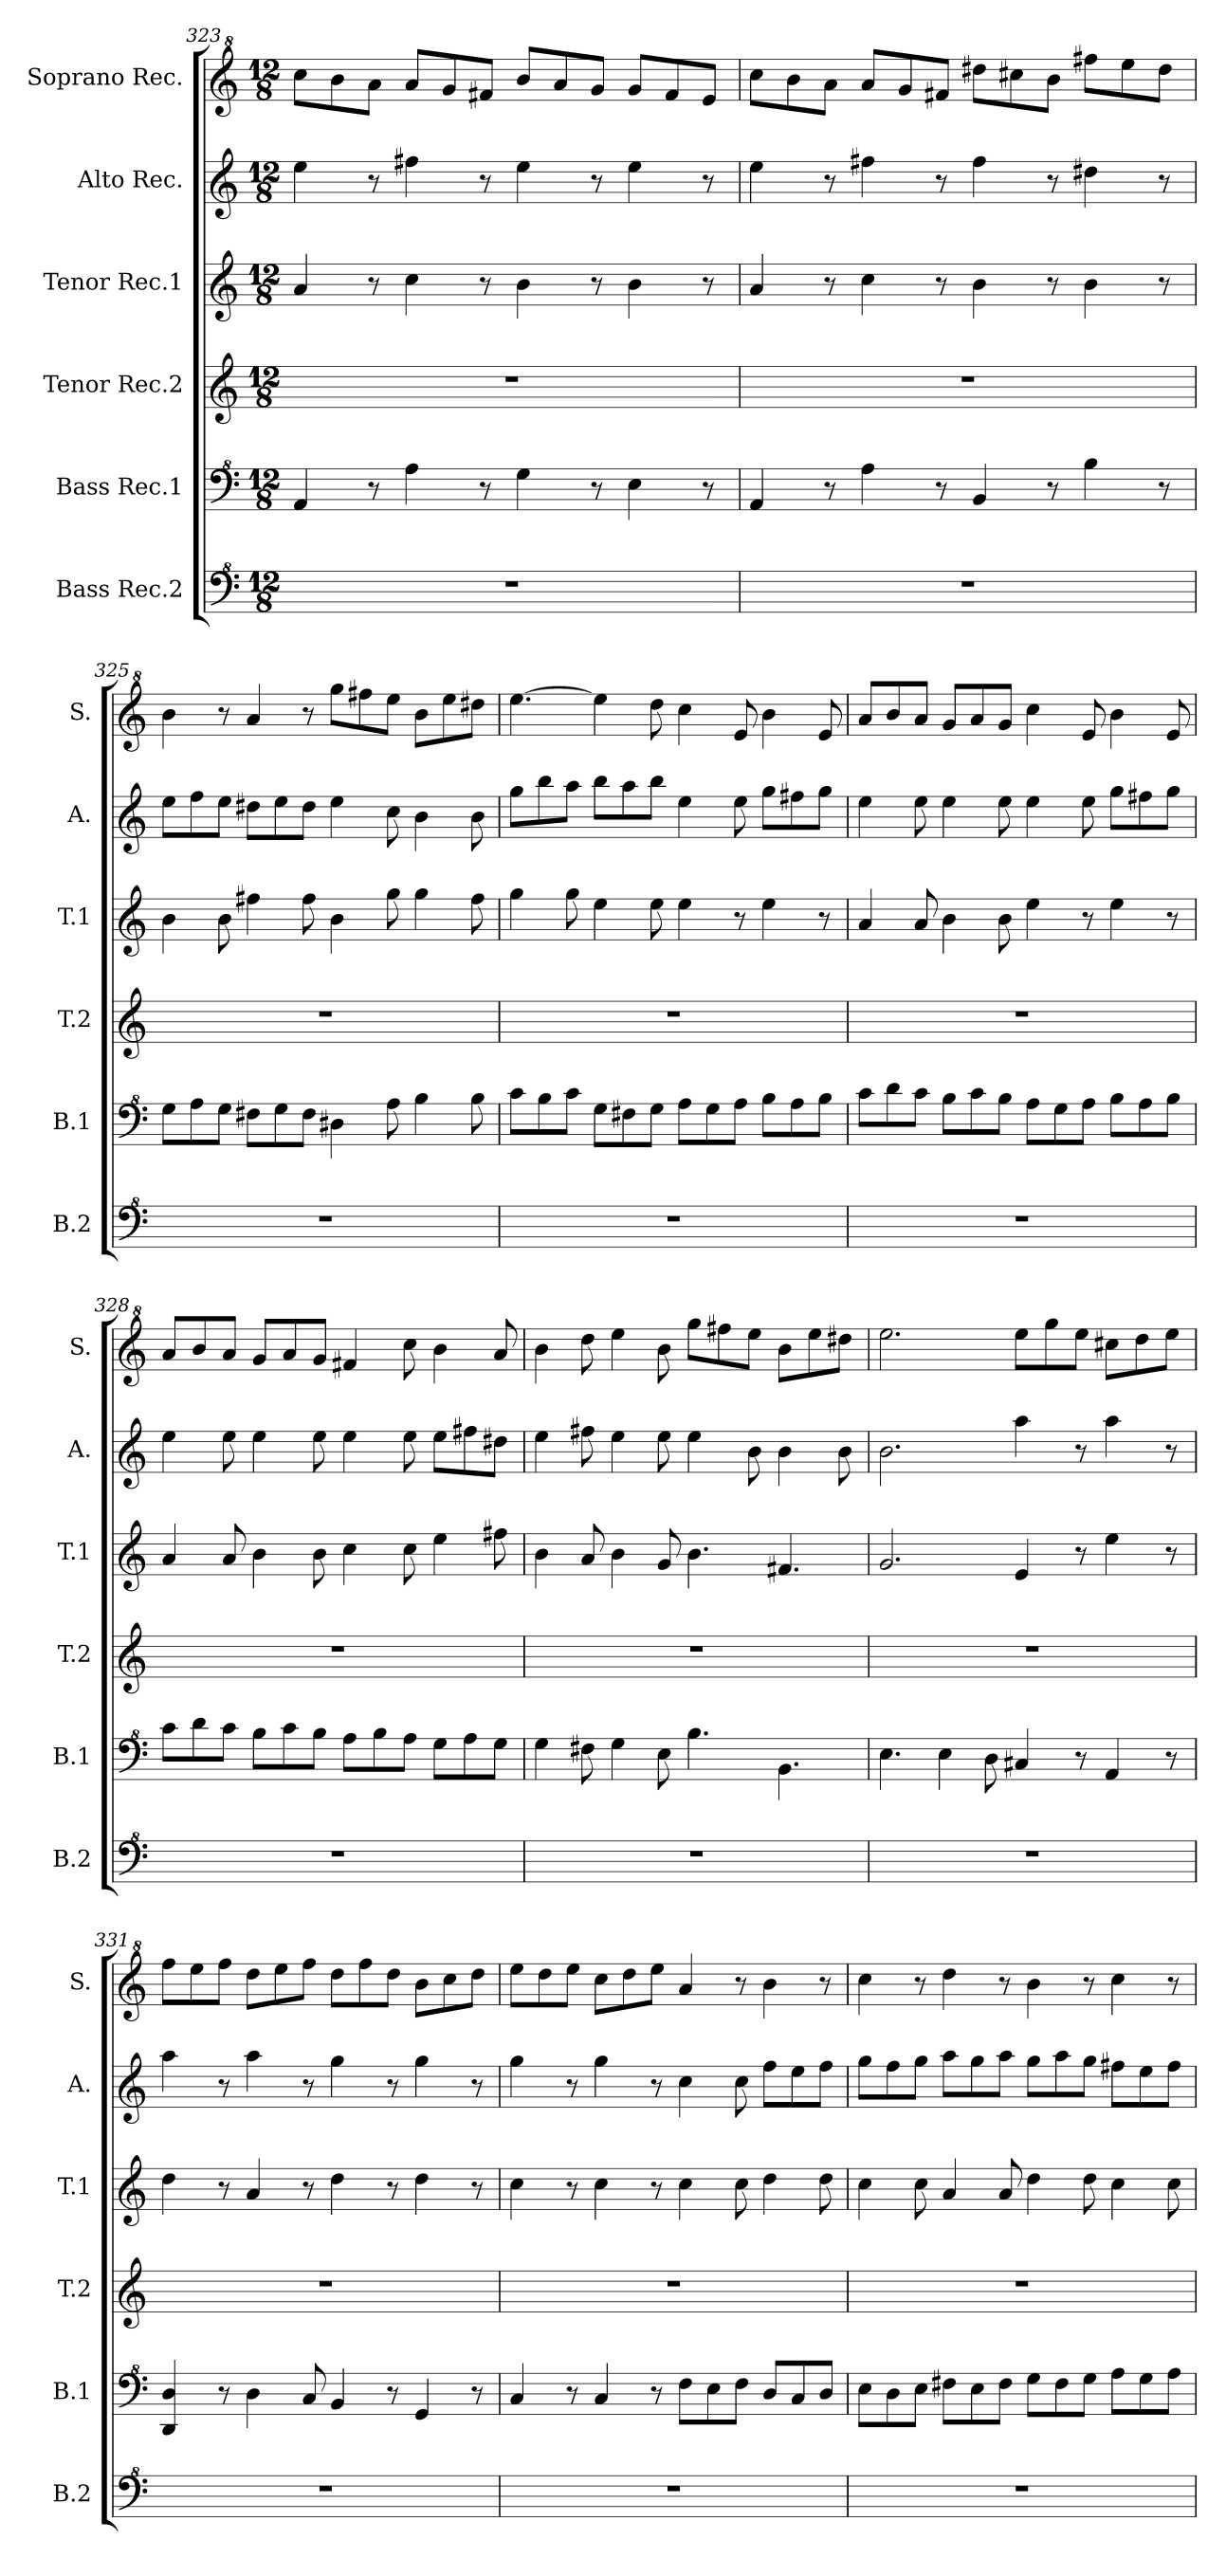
**kern	**kern	**kern	**kern	**kern	**kern
*part6	*part5	*part4	*part3	*part2	*part1
*staff6	*staff5	*staff4	*staff3	*staff2	*staff1
*I"Bass Rec.2	*I"Bass Rec.1	*I"Tenor Rec.2	*I"Tenor Rec.1	*I"Alto Rec.	*I"Soprano Rec.
*I'B.2	*I'B.1	*I'T.2	*I'T.1	*I'A.	*I'S.
*clefF^4	*clefF^4	*clefG2	*clefG2	*clefG2	*clefG^2
*k[]	*k[]	*k[]	*k[]	*k[]	*k[]
*M12/8	*M12/8	*M12/8	*M12/8	*M12/8	*M12/8
=323	=323	=323	=323	=323	=323
1.r	4A/	1.r	4a/	4ee\	8ccc\L
.	.	.	.	.	8bb\
.	8r	.	8r	8r	8aa\J
.	4a\	.	4cc\	4ff#X\	8aa/L
.	.	.	.	.	8gg/
.	8r	.	8r	8r	8ff#X/J
.	4g\	.	4b\	4ee\	8bb/L
.	.	.	.	.	8aa/
.	8r	.	8r	8r	8gg/J
.	4e\	.	4b\	4ee\	8gg/L
.	.	.	.	.	8ff#/
.	8r	.	8r	8r	8ee/J
=324	=324	=324	=324	=324	=324
1.r	4A/	1.r	4a/	4ee\	8ccc\L
.	.	.	.	.	8bb\
.	8r	.	8r	8r	8aa\J
.	4a\	.	4cc\	4ff#X\	8aa/L
.	.	.	.	.	8gg/
.	8r	.	8r	8r	8ff#X/J
.	4B/	.	4b\	4ff#\	8ddd#X\L
.	.	.	.	.	8ccc#X\
.	8r	.	8r	8r	8bb\J
.	4b\	.	4b\	4dd#X\	8fff#X\L
.	.	.	.	.	8eee\
.	8r	.	8r	8r	8ddd#\J
=325	=325	=325	=325	=325	=325
1.r	8g\L	1.r	4b\	8ee\L	4bb\
.	8a\	.	.	8ff\	.
.	8g\J	.	8b\	8ee\J	8r
.	8f#X\L	.	4ff#X\	8dd#X\L	4aa/
.	8g\	.	.	8ee\	.
.	8f#\J	.	8ff#\	8dd#\J	8r
.	4d#X\	.	4b\	4ee\	8ggg\L
.	.	.	.	.	8fff#X\
.	8a\	.	8gg\	8cc\	8eee\J
.	4b\	.	4gg\	4b\	8bb\L
.	.	.	.	.	8eee\
.	8b\	.	8ff#\	8b\	8ddd#X\J
!!LO:LB:g=z
=326	=326	=326	=326	=326	=326
1.r	8cc\L	1.r	4gg\	8gg\L	[4.eee\
.	8b\	.	.	8bb\	.
.	8cc\J	.	8gg\	8aa\J	.
.	8g\L	.	4ee\	8bb\L	4eee\]
.	8f#X\	.	.	8aa\	.
.	8g\J	.	8ee\	8bb\J	8ddd\
.	8a\L	.	4ee\	4ee\	4ccc\
.	8g\	.	.	.	.
.	8a\J	.	8r	8ee\	8ee/
.	8b\L	.	4ee\	8gg\L	4bb\
.	8a\	.	.	8ff#X\	.
.	8b\J	.	8r	8gg\J	8ee/
=327	=327	=327	=327	=327	=327
1.r	8cc\L	1.r	4a/	4ee\	8aa/L
.	8dd\	.	.	.	8bb/
.	8cc\J	.	8a/	8ee\	8aa/J
.	8b\L	.	4b\	4ee\	8gg/L
.	8cc\	.	.	.	8aa/
.	8b\J	.	8b\	8ee\	8gg/J
.	8a\L	.	4ee\	4ee\	4ccc\
.	8g\	.	.	.	.
.	8a\J	.	8r	8ee\	8ee/
.	8b\L	.	4ee\	8gg\L	4bb\
.	8a\	.	.	8ff#X\	.
.	8b\J	.	8r	8gg\J	8ee/
=328	=328	=328	=328	=328	=328
1.r	8cc\L	1.r	4a/	4ee\	8aa/L
.	8dd\	.	.	.	8bb/
.	8cc\J	.	8a/	8ee\	8aa/J
.	8b\L	.	4b\	4ee\	8gg/L
.	8cc\	.	.	.	8aa/
.	8b\J	.	8b\	8ee\	8gg/J
.	8a\L	.	4cc\	4ee\	4ff#X/
.	8b\	.	.	.	.
.	8a\J	.	8cc\	8ee\	8ccc\
.	8g\L	.	4ee\	8ee\L	4bb\
.	8a\	.	.	8ff#X\	.
.	8g\J	.	8ff#X\	8dd#X\J	8aa/
=329	=329	=329	=329	=329	=329
1.r	4g\	1.r	4b\	4ee\	4bb\
.	8f#X\	.	8a/	8ff#X\	8ddd\
.	4g\	.	4b\	4ee\	4eee\
.	8e\	.	8g/	8ee\	8bb\
.	4.b\	.	4.b\	4ee\	8ggg\L
.	.	.	.	.	8fff#X\
.	.	.	.	8b\	8eee\J
.	4.B\	.	4.f#X/	4b\	8bb\L
.	.	.	.	.	8eee\
.	.	.	.	8b\	8ddd#X\J
=330	=330	=330	=330	=330	=330
1.r	4.e\	1.r	2.g/	2.b\	2.eee\
.	4e\	.	.	.	.
.	8d\	.	.	.	.
.	4c#X/	.	4e/	4aa\	8eee\L
.	.	.	.	.	8ggg\
.	8r	.	8r	8r	8eee\J
.	4A/	.	4ee\	4aa\	8ccc#X\L
.	.	.	.	.	8ddd\
.	8r	.	8r	8r	8eee\J
!!LO:LB:g=z
=331	=331	=331	=331	=331	=331
1.r	4D/ 4d/	1.r	4dd\	4aa\	8fff\L
.	.	.	.	.	8eee\
.	8r	.	8r	8r	8fff\J
.	4d\	.	4a/	4aa\	8ddd\L
.	.	.	.	.	8eee\
.	8c/	.	8r	8r	8fff\J
.	4B/	.	4dd\	4gg\	8ddd\L
.	.	.	.	.	8fff\
.	8r	.	8r	8r	8ddd\J
.	4G/	.	4dd\	4gg\	8bb\L
.	.	.	.	.	8ccc\
.	8r	.	8r	8r	8ddd\J
=332	=332	=332	=332	=332	=332
1.r	4c/	1.r	4cc\	4gg\	8eee\L
.	.	.	.	.	8ddd\
.	8r	.	8r	8r	8eee\J
.	4c/	.	4cc\	4gg\	8ccc\L
.	.	.	.	.	8ddd\
.	8r	.	8r	8r	8eee\J
.	8f\L	.	4cc\	4cc\	4aa/
.	8e\	.	.	.	.
.	8f\J	.	8cc\	8cc\	8r
.	8d/L	.	4dd\	8ff\L	4bb\
.	8c/	.	.	8ee\	.
.	8d/J	.	8dd\	8ff\J	8r
=333	=333	=333	=333	=333	=333
1.r	8e\L	1.r	4cc\	8gg\L	4ccc\
.	8d\	.	.	8ff\	.
.	8e\J	.	8cc\	8gg\J	8r
.	8f#X\L	.	4a/	8aa\L	4ddd\
.	8e\	.	.	8gg\	.
.	8f#\J	.	8a/	8aa\J	8r
.	8g\L	.	4dd\	8gg\L	4bb\
.	8f#\	.	.	8aa\	.
.	8g\J	.	8dd\	8gg\J	8r
.	8a\L	.	4cc\	8ff#X\L	4ccc\
.	8g\	.	.	8ee\	.
.	8a\J	.	8cc\	8ff#\J	8r
=	=	=	=	=	=
*-	*-	*-	*-	*-	*-
